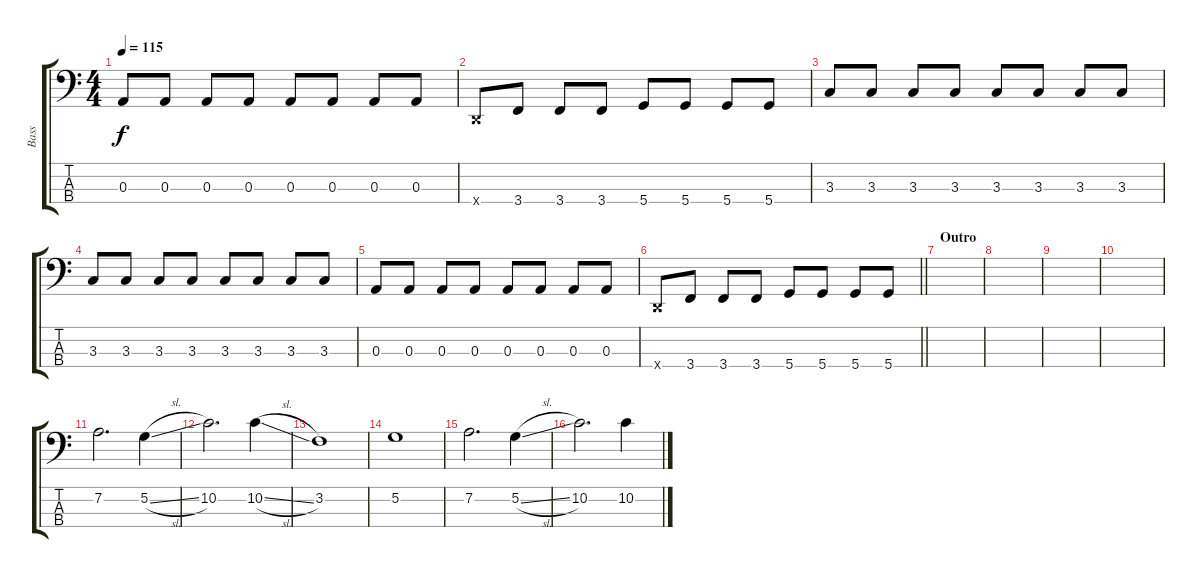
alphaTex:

\track ("Bass" "Bass") {instrument electricbasspick}
\staff {score tabs}
\tuning (G2 D2 A1 D1) {hide}
\ts (4 4)
\tempo 115
\clef f4
\ks c
0.3.8{dy f} 0.3.8 0.3.8 0.3.8 0.3.8 0.3.8 0.3.8 0.3.8 |
0.4{x}.8 3.4.8 3.4.8 3.4.8 5.4.8 5.4.8 5.4.8 5.4.8 |
3.3.8 3.3.8 3.3.8 3.3.8 3.3.8 3.3.8 3.3.8 3.3.8 |
3.3.8 3.3.8 3.3.8 3.3.8 3.3.8 3.3.8 3.3.8 3.3.8 |
0.3.8 0.3.8 0.3.8 0.3.8 0.3.8 0.3.8 0.3.8 0.3.8 |
\barLineRight lightlight
0.4{x}.8 3.4.8 3.4.8 3.4.8 5.4.8 5.4.8 5.4.8 5.4.8 |
\section ("" "Outro")
|
|
|
|
7.2.2{d} 5.2{sl}.4 |
10.2.2{d} 10.2{sl}.4 |
3.2.1 |
5.2.1 |
7.2.2{d} 5.2{sl}.4 |
10.2.2{d} 10.2{sl}.4
